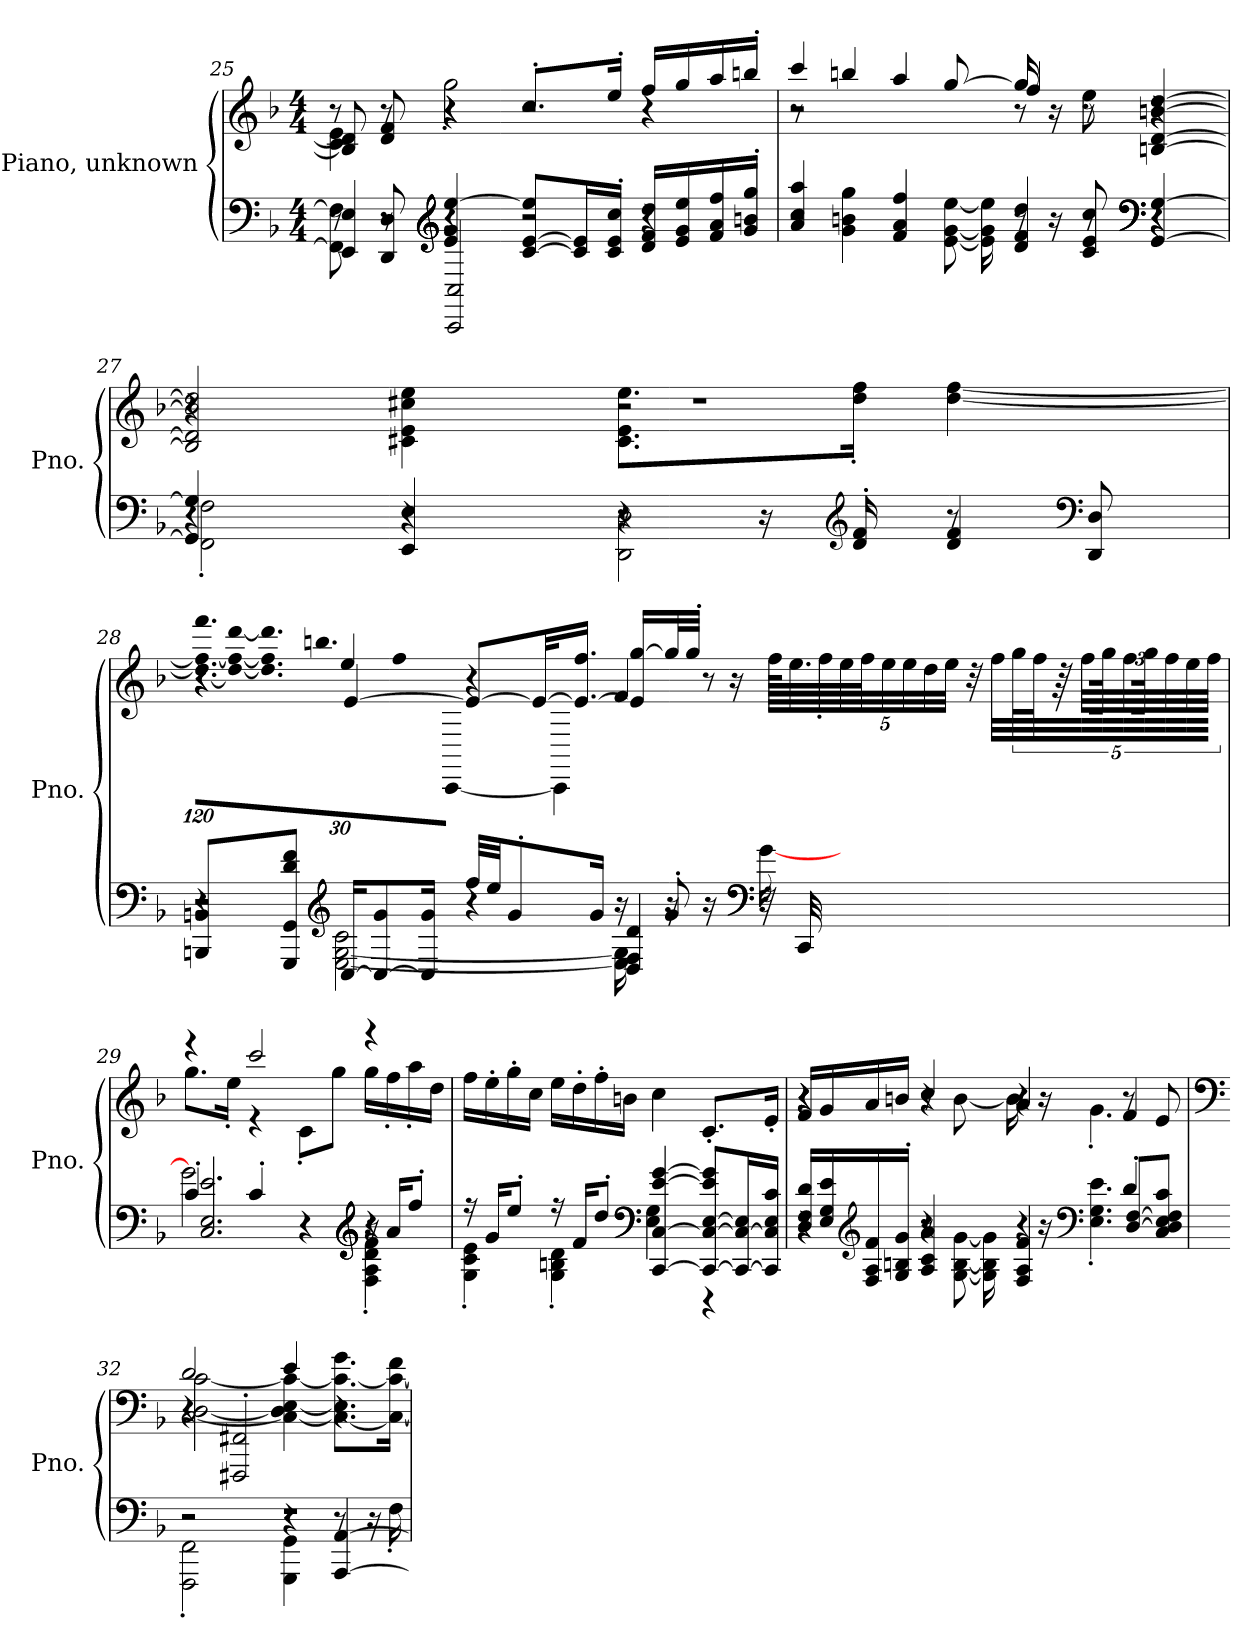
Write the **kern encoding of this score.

**kern	**kern
*part1	*part1
*staff2	*staff1
*I"Piano, unknown	*
*I'Pno.	*
*clefF4	*clefG2
*k[b-]	*k[b-]
*M4/4	*M4/4
=25	=25
*^	*^
*	*^	*	*^
8r	8FF\] 8F\]	4EE/ 4E/	8r	4c\ 4e\	8B/] 8d/]
8DD/ 8D/	8r	.	8d/ 8f/	.	8r
*clefG2	*	*	*	*	*
4e/ 4g/ [4ee/	4r	2CC/ 2C/	4r	2gg'\	4r
[8c/ [8e/ 8ee/]L	2r	.	8.cc'/L	.	2r
16c/] 16e/]L	.	.	.	.	.
16c/' 16e/' 16cc/'JJ	.	.	16ee'/Jk	.	.
16d/ 16f/ 16dd/LL	.	4r	16ff/LL	4r	.
16e/ 16g/ 16ee/	.	.	16gg/	.	.
16f/ 16a/ 16ff/	.	.	16aa/	.	.
16g/' 16bn/' 16gg/'JJ	.	.	16bbn'/JJ	.	.
!!LO:PB:g=z	!!	!!
=26	=26	=26	=26	=26	=26
4a/ 4cc/ 4aa/	8r	2r	8r	2r	4ccc/
.	4g\ 4bn\ 4gg\	.	4bbn/	.	.
4f/ 4a/ 4ff/	.	.	.	.	4aa/
.	[8e\ [8g\ [8ee\	.	[8gg/	.	.
4d/ 4f/ 4dd/	16e\] 16g\] 16ee\]	8r	16gg/]	8r	4ff/
.	16r	.	16r	.	.
.	8r	8c/ 8e/ 8cc/	8r	8ee\	.
*clefF4	*	*	*	*	*
[4GG/ [4G/	4r	4r	4r	4r	[4Bn/ [4d/ [4bn/ [4dd/
=27	=27	=27	=27	=27	=27
4GG/] 4G/]	2FF\' 2F\'	4r	1r	4r	2B/] 2d/] 2b/] 2dd/]
4r	.	4EE/ 4E/	.	4c#X\ 4e\ 4cc#X\ 4ee\	.
4r	2DD\ 2D\	8r	.	8.c#\ 8.e\ 8.ee\L	2r
.	.	16r	.	.	.
*clefG2	*	*	*	*	*
.	.	16d/' 16f/'	.	16dd\' 16ff\'Jk	.
4d/ 4f/	.	8r	.	[4dd\ [4ff\	.
*clefF4	*	*	*	*	*
.	.	8DD/ 8D/	.	.	.
!!LO:LB:g=z	!!	!!
=28	=28	=28	=28	=28	=28
*	*	*	*	*Xbrackettup	*
!	!	!	!	!LO:N:vis=32.	!
8BBBn/ 8BBn/L	4r	2r	4r	1920%103dd\_ 1920%103ff\_ 1920%103fff\LLL	4r
!	!	!	!	!LO:N:vis=64	!
.	.	.	.	960%17dd\_ 960%17ff\_ [960%17ddd\K	.
!	!	!	!	!LO:N:vis=32.	!
.	.	.	.	1920%103dd\] 1920%103ff\] 1920%103ddd\]	.
!	!	!	!	!LO:N:vis=32.	!
8GGG/ 8GG/ 8d/ 8f/J	.	.	.	1920%103bbn\	.
!	!	!	!	!LO:N:vis=32	!
.	.	.	.	640%23ff\	.
!	!	!	!	!LO:N:vis=32	!
.	.	.	.	[640%23CC\JJJ	.
*clefG2	*	*	*	*	*
[16C/KL	[2E\ [2G\ 2c\	.	4ee/	.	[4e/
.	.	.	.	4CC\]	.
8C/_ 8g/	.	.	.	.	.
16C/] 16g/Jk	.	.	.	.	.
32ff/LLL	.	4r	4r	.	8e/L_
.	.	.	.	16r	.
32ee/JJ	.	.	.	.	.
8g'/	.	.	.	.	.
.	.	.	.	128ff\KLLLL	.
.	.	.	.	64.ee\	.
.	.	.	.	64ff'\	.
.	.	.	.	64ee\	.
.	.	.	.	.	32e/KL_
.	.	.	.	80ff\J	.
.	.	.	.	40ee\	.
.	.	.	.	.	16.e/_ 16.ff/JJ
.	.	.	.	40ee\	.
16g/Jk	.	.	.	.	.
.	.	.	.	32dd\	.
.	.	.	.	32ee\JJJ	.
16r	16E\] 16G\]	4D/ 4F/ 4d/	4f/	.	16e/] [16gg/LL
.	.	.	.	32r	.
.	.	.	.	32ff\LLL	.
8g'/	16r	.	.	.	32gg/L]
*	*	*	*	*brackettup	*
.	.	.	.	80gg\L	.
.	.	.	.	80ff\JJJJ	.
.	.	.	.	80r	.
.	.	.	.	.	32gg'/JJJ
.	.	.	.	40ff\LLL	.
.	16r	.	.	.	8r
*	*	*	*	*Xbrackettup	*
.	.	.	.	96gg\K	.
.	.	.	.	48ff\	.
.	.	.	.	96gg\K	.
.	.	.	.	48ff\	.
*clefF4	*	*	*	*	*
32r	[16g\	.	.	.	.
.	.	.	.	32ee\	.
32CC/	.	.	.	.	.
.	.	.	.	32ff\JJJ	.
1920ryy	1920ryy	1920ryy	1920ryy	.	1920ryy
*	*	*	*	*v	*v
!!LO:LB:g=z
=29	=29	=29	=29	=29
4c'/	2.g\]	2.C/ 2.E/ 2.e/	4r	8.gg\L
.	.	.	.	16ee'\Jk
4c'/	.	.	2ccc/	4r
4r	.	.	.	8c'\L
.	.	.	.	8gg\J
*clefG2	*	*	*	*
16r	4F\' 4A\' 4d\' 4f\'	4r	4r	16gg\LL
16a/KL	.	.	.	16ff'\
8ff'/J	.	.	.	16aa'\
.	.	.	.	16dd\JJ
*	*v	*v	*	*
*	*	*v	*v
=30	=30	=30
16r	4G\' 4c\' 4e\'	16ff\LL
16g/KL	.	16ee'\
8ee'/J	.	16gg'\
.	.	16cc\JJ
16r	4G\' 4Bn\' 4d\'	16ee\LL
16f/KL	.	16dd'\
8dd'/J	.	16ff'\
.	.	16bn\JJ
*clefF4	*	*
[4CC/ [4C/ [4e/ [4g/	4E\ 4G\	4cc\
8CC/_ 8C/_ [8E/ 8e/] 8g/]L	4r	8.c'/L
16CC/_ 16C/_ 16E/]L	.	.
16CC/] 16C/] 16E/ 16c/JJ	.	16e'/Jk
!!LO:LB:g=z
=31	=31	=31
*	*^	*^
*	*	*	*	*^
4r	4r	16D/ 16F/ 16d/LL	4r	4r	16f/LL
.	.	16E/ 16G/ 16e/	.	.	16g/
*clefG2	*	*	*	*	*
.	.	16F/ 16A/ 16f/	.	.	16a/
.	.	16G/' 16Bn/' 16g/'JJ	.	.	16bn/JJ
4A/ 4c/ 4a/	8r	4r	4cc/	8r	4r
.	[8G\ [8B\ [8g\	.	.	[8b\	.
4F/ 4A/ 4f/	16G\] 16B\] 16g\]	4r	4a/	16b\]	4r
.	16r	.	.	16r	.
*clefF4	*	*	*	*	*
.	4.E\' 4.G\' 4.e\'	.	.	4.g'\	.
4d'/	.	[8D/ [8F/L	4f/	.	8r
.	.	8C/ 8D/] 8E/ 8F/] 8c/J	.	.	8e/
=32	=32	=32	=32	=32	=32
*	*	*	*clefF4	*	*
1r	2FFF\' 2FF\'	2r	2d/	[2C\ [2D\ [2c\	4r
.	.	.	.	.	2FFF#X/' 2FF#X/'
.	4GGG\ 4GG\	4r	4e/	4C\_ 4D\] [4E\ 4c\_	.
.	8r	[4AAA/ [4AA/	4r	8.C\_ 8.E\] 8.c\_ 8.g\L	4r
.	16r	.	.	.	.
.	16F'\	.	.	16C\_ 16c\_ 16f\Jk	.
*v	*v	*v	*	*	*
*	*v	*v	*v
=	=
*-	*-
